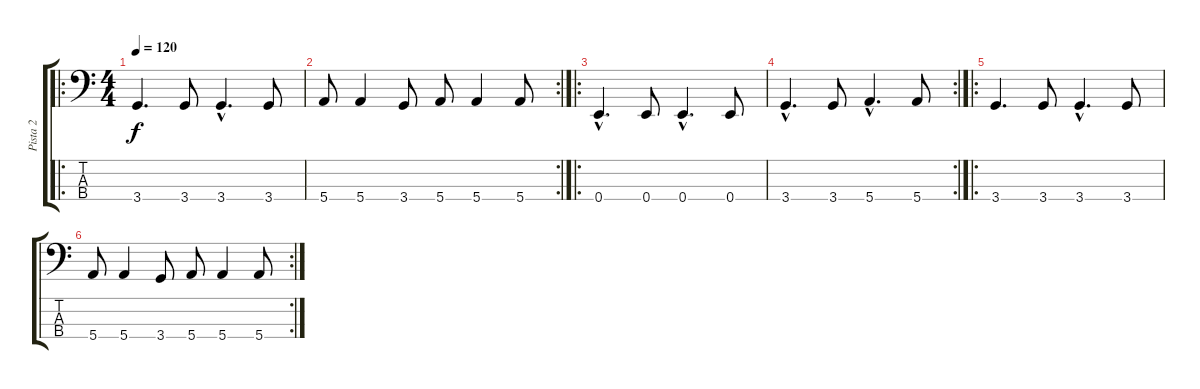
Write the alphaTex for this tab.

\track ("Pista 2" "Pista 2") {instrument electricbassfinger}
\staff {score tabs}
\tuning (G2 D2 A1 E1) {hide}
\ro
\ts (4 4)
\tempo 120
\clef f4
\ks c
3.4.4{d dy f} 3.4.8 3.4{hac}.4{d} 3.4.8 |
\rc 2
5.4.8 5.4.4 3.4.8 5.4.8 5.4.4 5.4.8 |
\ro
0.4{hac}.4{d} 0.4.8 0.4{hac}.4{d} 0.4.8 |
\rc 2
3.4{hac}.4{d} 3.4.8 5.4{hac}.4{d} 5.4.8 |
\ro
3.4.4{d} 3.4.8 3.4{hac}.4{d} 3.4.8 |
\rc 2
5.4.8 5.4.4 3.4.8 5.4.8 5.4.4 5.4.8
